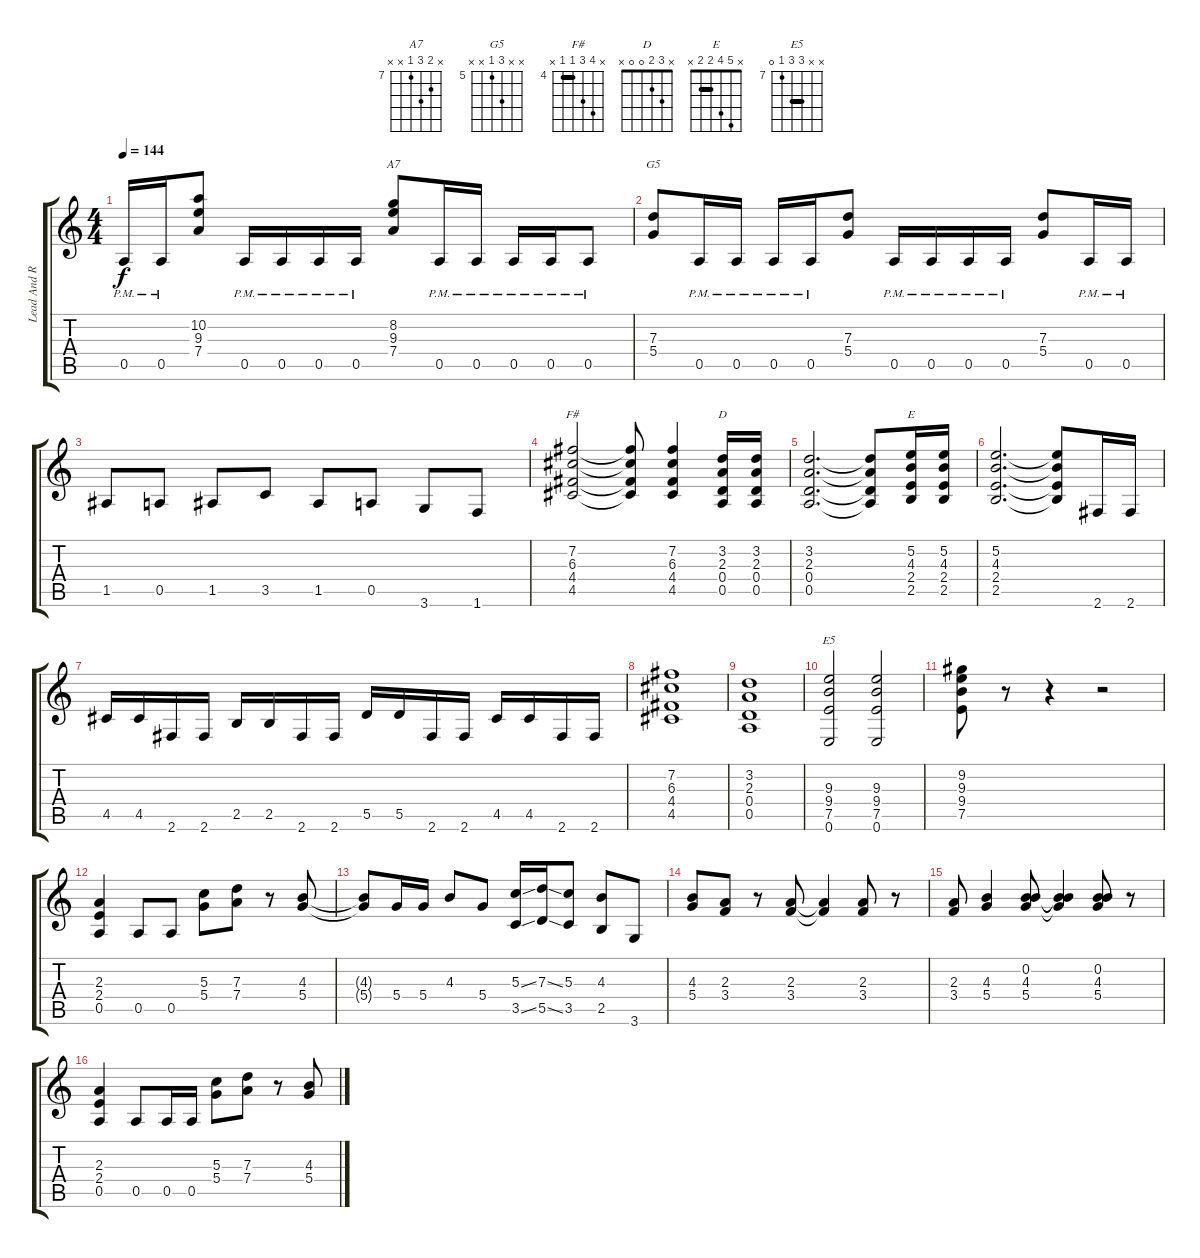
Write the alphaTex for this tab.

\track ("Lead And Rhythm Guitar" "Lead And R") {instrument overdrivenguitar}
\staff {score tabs}
\tuning (E4 B3 G3 D3 A2 E2) {hide}
\chord ("A7" x 8 9 7 x x) {firstfret 7}
\chord ("G5" x x 7 5 x x) {firstfret 5}
\chord ("F#" x 7 6 4 4 x) {firstfret 4 barre 4}
\chord ("D" x 3 2 0 0 x)
\chord ("E" x 5 4 2 2 x) {barre 2}
\chord ("E5" x x 9 9 7 0) {firstfret 7 barre 9}
\ts (4 4)
\tempo 144
\clef g2
\ks c
0.5{pm}.16{dy f} 0.5{pm}.16 (10.2 9.3 7.4).8 0.5{pm}.16 0.5{pm}.16 0.5{pm}.16 0.5{pm}.16 (8.2 9.3 7.4).8{ch "A7"} 0.5{pm}.16 0.5{pm}.16 0.5{pm}.16 0.5{pm}.16 0.5{pm}.8 |
(7.3 5.4).8{ch "G5"} 0.5{pm}.16 0.5{pm}.16 0.5{pm}.16 0.5{pm}.16 (7.3 5.4).8 0.5{pm}.16 0.5{pm}.16 0.5{pm}.16 0.5{pm}.16 (7.3 5.4).8 0.5{pm}.16 0.5{pm}.16 |
1.5.8 0.5.8 1.5.8 3.5.8 1.5.8 0.5.8 3.6.8 1.6.8 |
(7.2 6.3 4.4 4.5).2{ch "F#"} (7.2{t} 6.3{t} 4.4{t} 4.5{t}).8 (7.2 6.3 4.4 4.5).4 (3.2 2.3 0.4 0.5).16{ch "D"} (3.2 2.3 0.4 0.5).16 |
(3.2 2.3 0.4 0.5).2{d} (3.2{t} 2.3{t} 0.4{t} 0.5{t}).8 (5.2 4.3 2.4 2.5).16{ch "E"} (5.2 4.3 2.4 2.5).16 |
(5.2 4.3 2.4 2.5).2{d} (5.2{t} 4.3{t} 2.4{t} 2.5{t}).8 2.6.16 2.6.16 |
4.5.16 4.5.16 2.6.16 2.6.16 2.5.16 2.5.16 2.6.16 2.6.16 5.5.16 5.5.16 2.6.16 2.6.16 4.5.16 4.5.16 2.6.16 2.6.16 |
(7.2 6.3 4.4 4.5).1 |
(3.2 2.3 0.4 0.5).1 |
(9.3 9.4 7.5 0.6).2{ch "E5"} (9.3 9.4 7.5 0.6).2 |
(9.2 9.3 9.4 7.5).8 r.8 r.4 r.2 |
(2.3 2.4 0.5).4 0.5.8 0.5.8 (5.3 5.4).8 (7.3 7.4).8 r.8 (4.3 5.4).8 |
(4.3{t} 5.4{t}).8 5.4.16 5.4.16 4.3.8 5.4.8 (5.3{ss} 3.5{ss}).16 (7.3{ss} 5.5{ss}).16 (5.3 3.5).8 (4.3 2.5).8 3.6.8 |
(4.3 5.4).8 (2.3 3.4).8 r.8 (2.3 3.4).8 (2.3{t} 3.4{t}).4 (2.3 3.4).8 r.8 |
(2.3 3.4).8 (4.3 5.4).4 (0.2 4.3 5.4).8 (0.2{t} 4.3{t} 5.4{t}).4 (0.2 4.3 5.4).8 r.8 |
(2.3 2.4 0.5).4 0.5.8 0.5.16 0.5.16 (5.3 5.4).8 (7.3 7.4).8 r.8 (4.3 5.4).8
